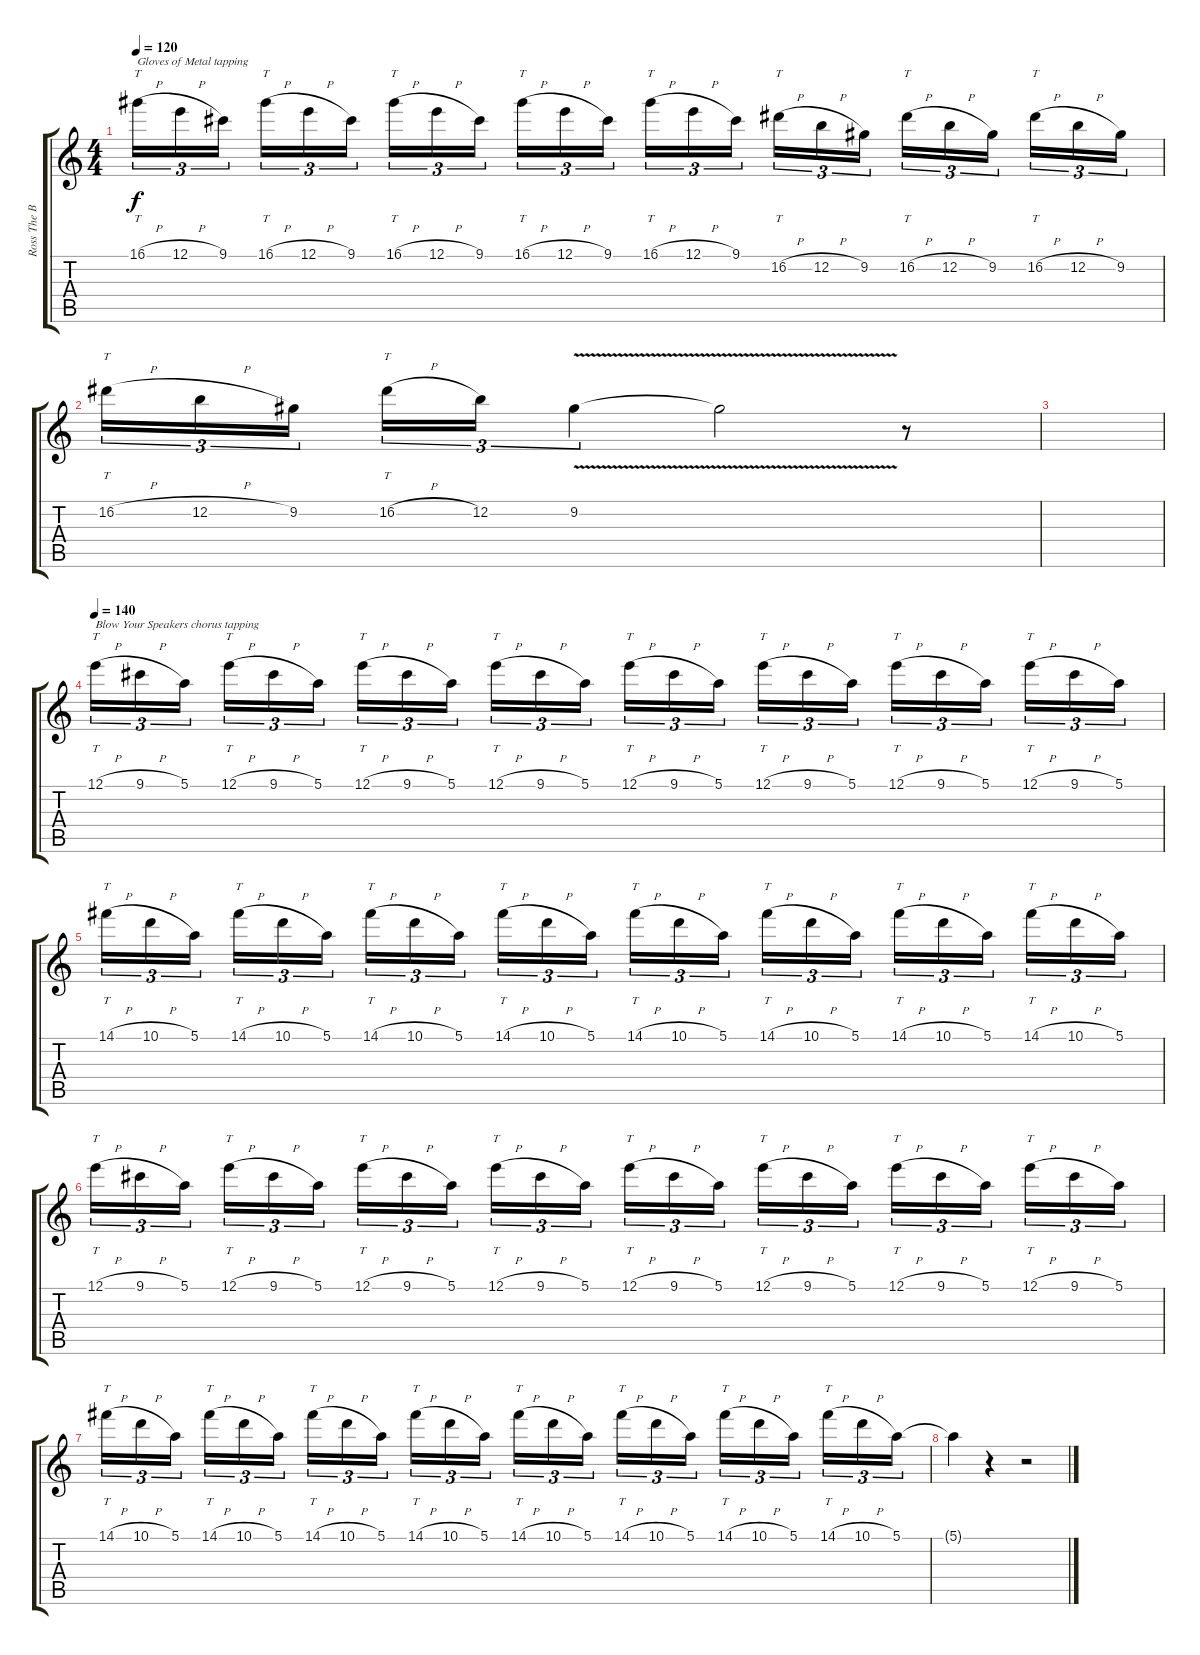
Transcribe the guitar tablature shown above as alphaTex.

\track ("Ross The Boss" "Ross The B") {instrument distortionguitar}
\staff {score tabs}
\tuning (E4 B3 G3 D3 A2 E2) {hide}
\ts (4 4)
\tempo 120
\clef g2
\ks c
16.1{h}.16{tt tu (3 2) txt "Gloves of Metal tapping" dy f instrument distortionguitar} 12.1{h}.16{tu (3 2)} 9.1.16{tu (3 2)} 16.1{h}.16{tt tu (3 2)} 12.1{h}.16{tu (3 2)} 9.1.16{tu (3 2)} 16.1{h}.16{tt tu (3 2)} 12.1{h}.16{tu (3 2)} 9.1.16{tu (3 2)} 16.1{h}.16{tt tu (3 2)} 12.1{h}.16{tu (3 2)} 9.1.16{tu (3 2)} 16.1{h}.16{tt tu (3 2)} 12.1{h}.16{tu (3 2)} 9.1.16{tu (3 2)} 16.2{h}.16{tt tu (3 2)} 12.2{h}.16{tu (3 2)} 9.2.16{tu (3 2)} 16.2{h}.16{tt tu (3 2)} 12.2{h}.16{tu (3 2)} 9.2.16{tu (3 2)} 16.2{h}.16{tt tu (3 2)} 12.2{h}.16{tu (3 2)} 9.2.16{tu (3 2)} |
16.2{h}.16{tt tu (3 2)} 12.2{h}.16{tu (3 2)} 9.2.16{tu (3 2)} 16.2{h}.16{tt tu (3 2)} 12.2.16{tu (3 2)} 9.2{v}.4{tu (3 2)} 9.2{t}.2 r.8 |
|
\tempo 140
12.1{h}.16{tt tu (3 2) txt "Blow Your Speakers chorus tapping"} 9.1{h}.16{tu (3 2)} 5.1.16{tu (3 2)} 12.1{h}.16{tt tu (3 2)} 9.1{h}.16{tu (3 2)} 5.1.16{tu (3 2)} 12.1{h}.16{tt tu (3 2)} 9.1{h}.16{tu (3 2)} 5.1.16{tu (3 2)} 12.1{h}.16{tt tu (3 2)} 9.1{h}.16{tu (3 2)} 5.1.16{tu (3 2)} 12.1{h}.16{tt tu (3 2)} 9.1{h}.16{tu (3 2)} 5.1.16{tu (3 2)} 12.1{h}.16{tt tu (3 2)} 9.1{h}.16{tu (3 2)} 5.1.16{tu (3 2)} 12.1{h}.16{tt tu (3 2)} 9.1{h}.16{tu (3 2)} 5.1.16{tu (3 2)} 12.1{h}.16{tt tu (3 2)} 9.1{h}.16{tu (3 2)} 5.1.16{tu (3 2)} |
14.1{h}.16{tt tu (3 2)} 10.1{h}.16{tu (3 2)} 5.1.16{tu (3 2)} 14.1{h}.16{tt tu (3 2)} 10.1{h}.16{tu (3 2)} 5.1.16{tu (3 2)} 14.1{h}.16{tt tu (3 2)} 10.1{h}.16{tu (3 2)} 5.1.16{tu (3 2)} 14.1{h}.16{tt tu (3 2)} 10.1{h}.16{tu (3 2)} 5.1.16{tu (3 2)} 14.1{h}.16{tt tu (3 2)} 10.1{h}.16{tu (3 2)} 5.1.16{tu (3 2)} 14.1{h}.16{tt tu (3 2)} 10.1{h}.16{tu (3 2)} 5.1.16{tu (3 2)} 14.1{h}.16{tt tu (3 2)} 10.1{h}.16{tu (3 2)} 5.1.16{tu (3 2)} 14.1{h}.16{tt tu (3 2)} 10.1{h}.16{tu (3 2)} 5.1.16{tu (3 2)} |
12.1{h}.16{tt tu (3 2)} 9.1{h}.16{tu (3 2)} 5.1.16{tu (3 2)} 12.1{h}.16{tt tu (3 2)} 9.1{h}.16{tu (3 2)} 5.1.16{tu (3 2)} 12.1{h}.16{tt tu (3 2)} 9.1{h}.16{tu (3 2)} 5.1.16{tu (3 2)} 12.1{h}.16{tt tu (3 2)} 9.1{h}.16{tu (3 2)} 5.1.16{tu (3 2)} 12.1{h}.16{tt tu (3 2)} 9.1{h}.16{tu (3 2)} 5.1.16{tu (3 2)} 12.1{h}.16{tt tu (3 2)} 9.1{h}.16{tu (3 2)} 5.1.16{tu (3 2)} 12.1{h}.16{tt tu (3 2)} 9.1{h}.16{tu (3 2)} 5.1.16{tu (3 2)} 12.1{h}.16{tt tu (3 2)} 9.1{h}.16{tu (3 2)} 5.1.16{tu (3 2)} |
14.1{h}.16{tt tu (3 2)} 10.1{h}.16{tu (3 2)} 5.1.16{tu (3 2)} 14.1{h}.16{tt tu (3 2)} 10.1{h}.16{tu (3 2)} 5.1.16{tu (3 2)} 14.1{h}.16{tt tu (3 2)} 10.1{h}.16{tu (3 2)} 5.1.16{tu (3 2)} 14.1{h}.16{tt tu (3 2)} 10.1{h}.16{tu (3 2)} 5.1.16{tu (3 2)} 14.1{h}.16{tt tu (3 2)} 10.1{h}.16{tu (3 2)} 5.1.16{tu (3 2)} 14.1{h}.16{tt tu (3 2)} 10.1{h}.16{tu (3 2)} 5.1.16{tu (3 2)} 14.1{h}.16{tt tu (3 2)} 10.1{h}.16{tu (3 2)} 5.1.16{tu (3 2)} 14.1{h}.16{tt tu (3 2)} 10.1{h}.16{tu (3 2)} 5.1.16{tu (3 2)} |
5.1{t}.4 r.4 r.2
